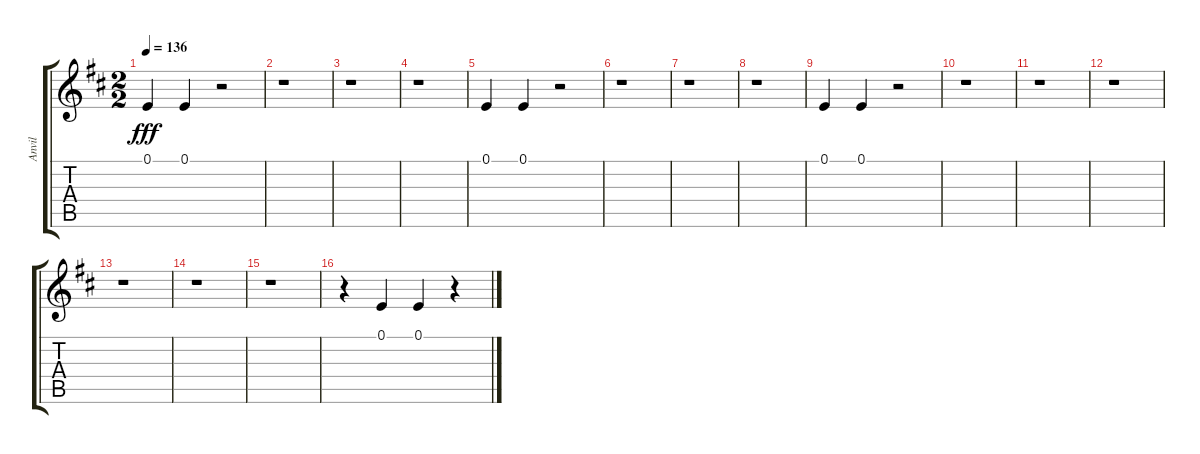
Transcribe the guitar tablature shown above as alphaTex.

\track ("Anvil" "Anvil") {instrument agogo}
\staff {score tabs}
\tuning (E4 B3 G3 D3 A2 E2) {hide}
\ts (2 2)
\tempo 136
\clef g2
\ks d
0.1.4{dy fff} 0.1.4 r.2 |
r.1 |
r.1 |
r.1 |
0.1.4 0.1.4 r.2 |
r.1 |
r.1 |
r.1 |
0.1.4 0.1.4 r.2 |
r.1 |
r.1 |
r.1 |
r.1 |
r.1 |
r.1 |
r.4 0.1.4 0.1.4 r.4
